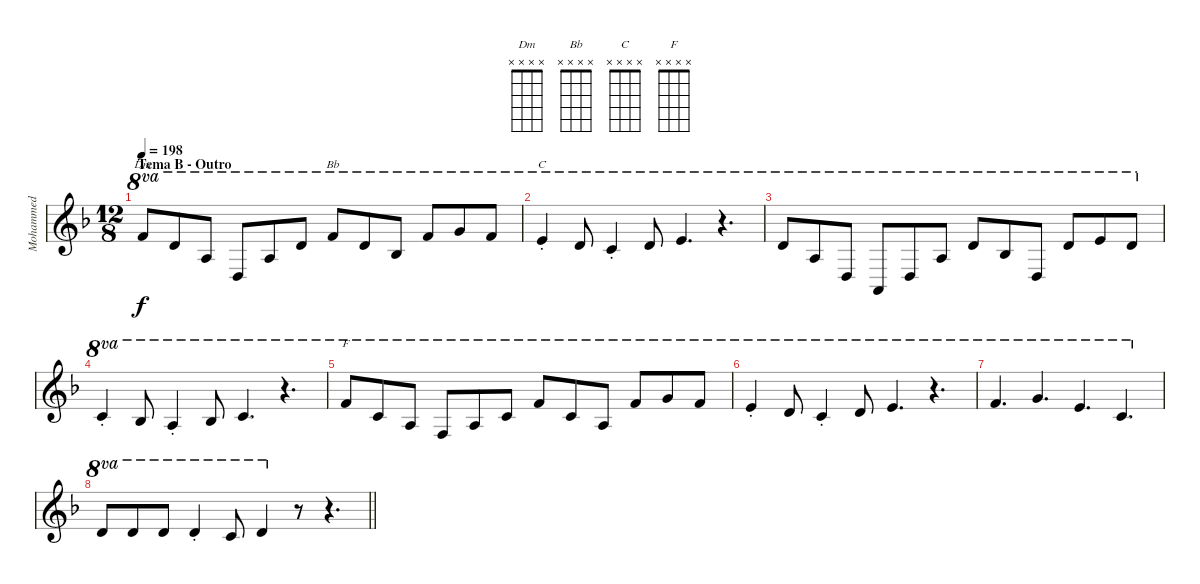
\track ("Mohammed" "Mohammed") {instrument violin}
\staff {score}
\tuning (E5 A4 D4 G3) {hide}
\chord ("Dm" x x x x)
\chord ("Bb" x x x x)
\chord ("C" x x x x)
\chord ("F" x x x x)
\ts (12 8)
\section ("" "Tema B - Outro")
\tempo 198
\clef g2
\ks dminor
1.1.8{ch "Dm" ot 8va dy f} 5.2.8{ot 8va} 0.2.8{ot 8va} 0.3.8{ot 8va} 0.2.8{ot 8va} 5.2.8{ot 8va} 1.1.8{ch "Bb" ot 8va} 5.2.8{ot 8va} 1.2.8{ot 8va} 1.1.8{ot 8va} 3.1.8{ot 8va} 1.1.8{ot 8va} |
0.1{st}.4{ch "C" ot 8va} 5.2.8{ot 8va} 3.2{st}.4{ot 8va} 5.2.8{ot 8va} 0.1.4{d ot 8va} r.4{d ot 8va} |
5.2.8{ot 8va} 0.2.8{ot 8va} 0.3.8{ot 8va} 2.4.8{ot 8va} 0.3.8{ot 8va} 0.2.8{ot 8va} 5.2.8{ot 8va} 1.2.8{ot 8va} 0.3.8{ot 8va} 5.2.8{ot 8va} 0.1.8{ot 8va} 5.2.8{ot 8va} |
3.2{st}.4{ot 8va} 1.2.8{ot 8va} 0.2{st}.4{ot 8va} 1.2.8{ot 8va} 3.2.4{d ot 8va} r.4{d ot 8va} |
1.1.8{ch "F" ot 8va} 3.2.8{ot 8va} 0.2.8{ot 8va} 3.3.8{ot 8va} 0.2.8{ot 8va} 3.2.8{ot 8va} 1.1.8{ot 8va} 3.2.8{ot 8va} 0.2.8{ot 8va} 1.1.8{ot 8va} 3.1.8{ot 8va} 1.1.8{ot 8va} |
0.1{st}.4{ot 8va} 5.2.8{ot 8va} 3.2{st}.4{ot 8va} 5.2.8{ot 8va} 0.1.4{d ot 8va} r.4{d ot 8va} |
1.1.4{d ot 8va} 3.1.4{d ot 8va} 0.1.4{d ot 8va} 3.2.4{d ot 8va} |
\barLineRight lightlight
5.2.8{ot 8va} 5.2.8{ot 8va} 5.2.8{ot 8va} 5.2{st}.4{ot 8va} 3.2.8{ot 8va} 5.2.4{ot 8va} r.8 r.4{d}
